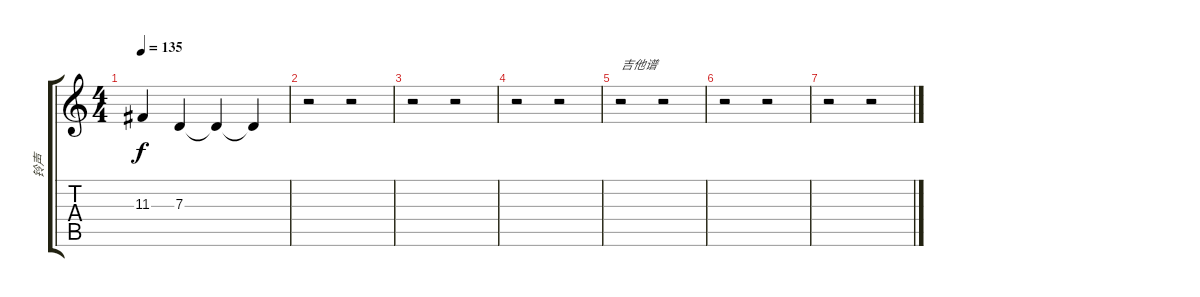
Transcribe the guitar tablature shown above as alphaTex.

\track ("铃声" "铃声") {instrument glockenspiel}
\staff {score tabs}
\tuning (E4 B3 G3 D3 A2 E2) {hide}
\ts (4 4)
\tempo 135
\clef g2
\ks c
11.3{t}.4{dy f} 7.3.4 7.3{t}.4 7.3{t}.4 |
r.2 r.2 |
r.2 r.2 |
r.2 r.2 |
r.2{txt "吉他谱"} r.2 |
r.2 r.2 |
r.2 r.2
